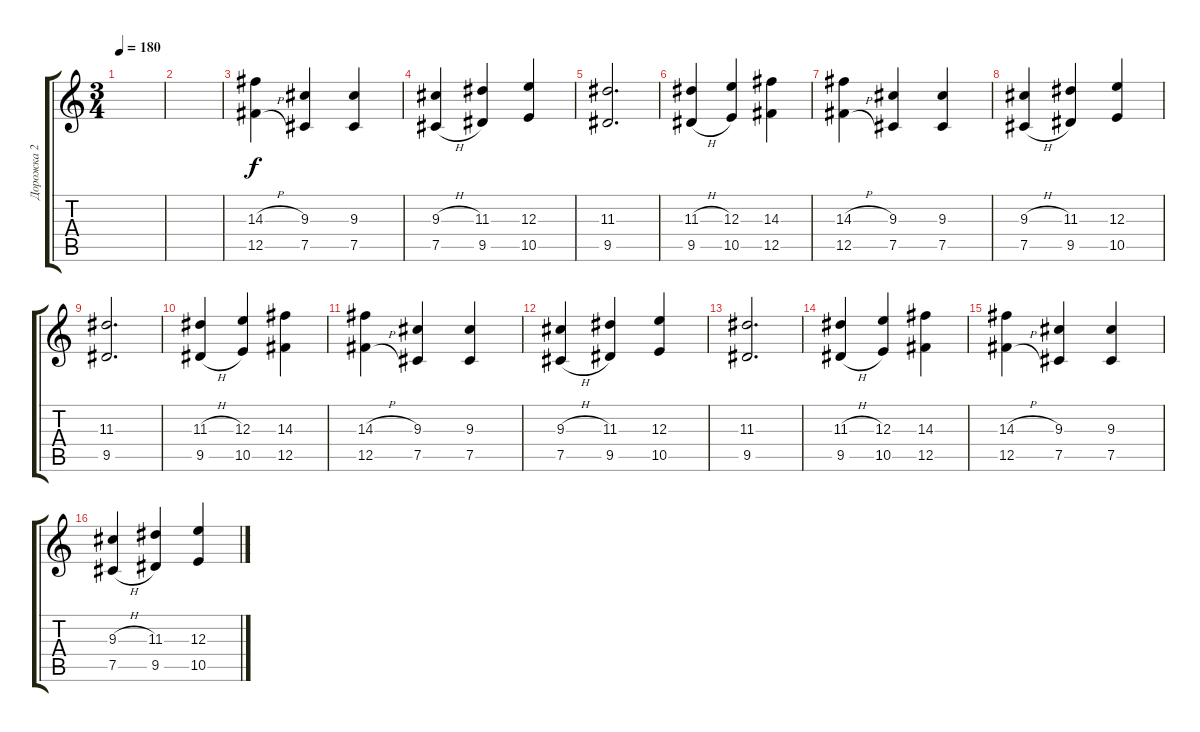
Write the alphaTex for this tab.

\track ("Дорожка 2" "Дорожка 2") {instrument distortionguitar}
\staff {score tabs}
\tuning (Db4 Ab3 E3 B2 Gb2 Db2) {hide}
\ts (3 4)
\tempo 180
\clef g2
\ks c
|
|
(14.3{h} 12.5{h}).4 (9.3 7.5).4 (9.3 7.5).4 |
(9.3{h} 7.5{h}).4 (11.3 9.5).4 (12.3 10.5).4 |
(11.3 9.5).2{d} |
(11.3{h} 9.5{h}).4 (12.3 10.5).4 (14.3 12.5).4 |
(14.3{h} 12.5{h}).4 (9.3 7.5).4 (9.3 7.5).4 |
(9.3{h} 7.5{h}).4 (11.3 9.5).4 (12.3 10.5).4 |
(11.3 9.5).2{d} |
(11.3{h} 9.5{h}).4 (12.3 10.5).4 (14.3 12.5).4 |
(14.3{h} 12.5{h}).4 (9.3 7.5).4 (9.3 7.5).4 |
(9.3{h} 7.5{h}).4 (11.3 9.5).4 (12.3 10.5).4 |
(11.3 9.5).2{d} |
(11.3{h} 9.5{h}).4 (12.3 10.5).4 (14.3 12.5).4 |
(14.3{h} 12.5{h}).4 (9.3 7.5).4 (9.3 7.5).4 |
(9.3{h} 7.5{h}).4 (11.3 9.5).4 (12.3 10.5).4
